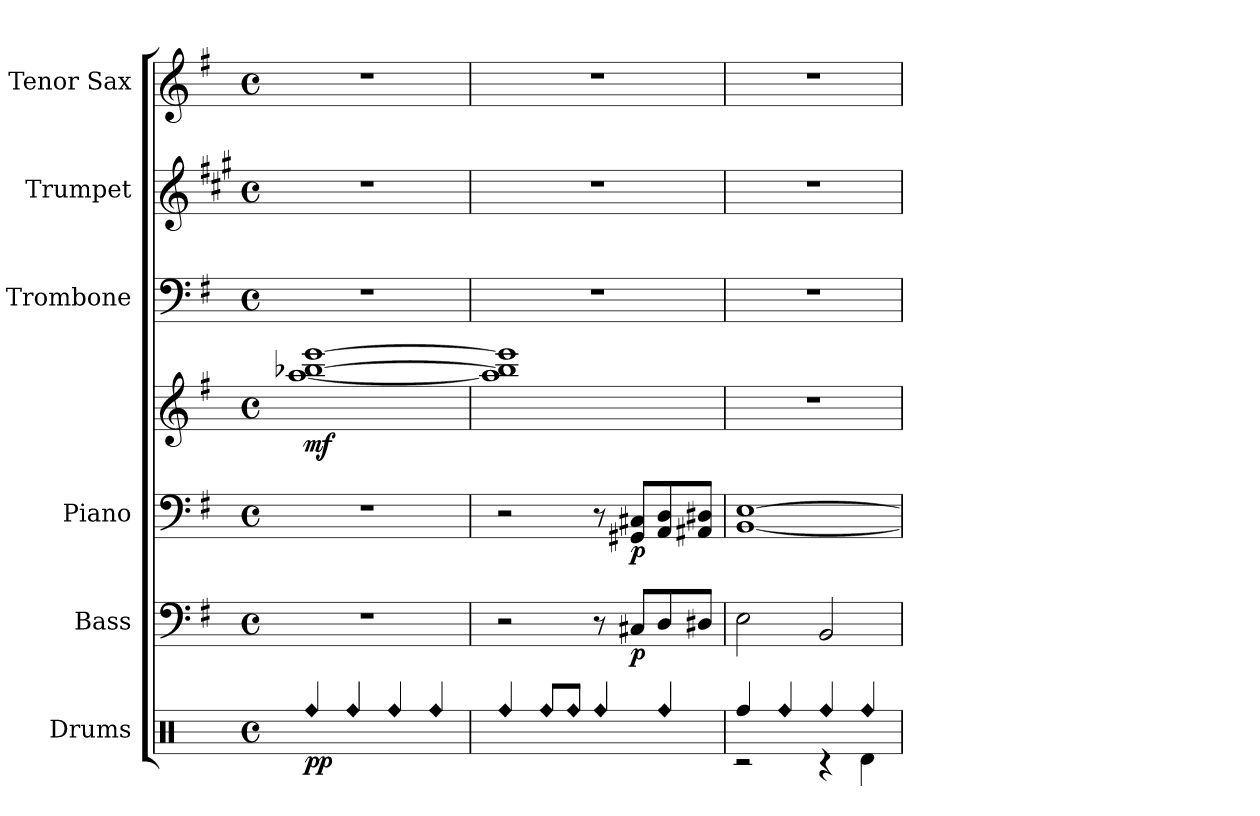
**kern	**dynam	**kern	**dynam	**kern	**kern	**dynam	**kern	**kern	**kern
*part6	*part6	*part5	*part5	*part4	*part4	*part4	*part3	*part2	*part1
*staff7	*staff7	*staff6	*staff6	*staff5	*staff4	*staff4/5	*staff3	*staff2	*staff1
*I"Drums	*	*I"Bass	*	*I"Piano	*	*	*I"Trombone	*I"Trumpet	*I"Tenor Sax
*I'Drums	*	*I'Bass	*	*I'Piano	*	*	*I'Tbn.	*I'Tpt.	*I'Tenor
*clefX	*	*clefF4	*	*clefF4	*clefG2	*	*clefF4	*clefG2	*clefG2
*	*	*ITrd7c12	*	*	*	*	*	*ITrd1c2	*ITrd8c14
*k[]	*	*k[f#]	*	*k[f#]	*k[f#]	*	*k[f#]	*k[f#]	*k[f#]
*M4/4	*	*M4/4	*	*M4/4	*M4/4	*	*M4/4	*M4/4	*M4/4
*met(c)	*	*met(c)	*	*met(c)	*met(c)	*	*met(c)	*met(c)	*met(c)
*MM120	*	*MM120	*	*MM120	*MM120	*	*MM120	*MM120	*MM120
=1	=1	=1	=1	=1	=1	=1	=1	=1	=1
!LO:N:head=diamond	!LO:DY:b	!	!	!	!	!LO:DY:b	!	!	!
4Rff/	pp	1r	.	1r	[1aa [1bb-X [1eee	mf	1r	1r	1r
!LO:N:head=diamond	!	!	!	!	!	!	!	!	!
4Rff/	.	.	.	.	.	.	.	.	.
!LO:N:head=diamond	!	!	!	!	!	!	!	!	!
4Rff/	.	.	.	.	.	.	.	.	.
!LO:N:head=diamond	!	!	!	!	!	!	!	!	!
4Rff/	.	.	.	.	.	.	.	.	.
=2	=2	=2	=2	=2	=2	=2	=2	=2	=2
!LO:N:head=diamond	!	!	!	!	!	!	!	!	!
4Rff/	.	2r	.	2r	1aa] 1bb-] 1eee]	.	1r	1r	1r
!LO:N:head=diamond	!	!	!	!	!	!	!	!	!
8Rff/L	.	.	.	.	.	.	.	.	.
!LO:N:head=diamond	!	!	!	!	!	!	!	!	!
8Rff/J	.	.	.	.	.	.	.	.	.
!LO:N:head=diamond	!	!	!	!	!	!	!	!	!
4Rff/	.	8r	.	8r	.	.	.	.	.
!	!	!	!LO:DY:b	!	!	!LO:DY:b=2	!	!	!
.	.	8CC#X/L	p	8GG#X/ 8C#X/L	.	p	.	.	.
!LO:N:head=diamond	!	!	!	!	!	!	!	!	!
4Rff/	.	8DD/	.	8AA/ 8D/	.	.	.	.	.
.	.	8DD#X/J	.	8AA#X/ 8D#X/J	.	.	.	.	.
=3	=3	=3	=3	=3	=3	=3	=3	=3	=3
!LO:N:head=diamond	!	!	!	!	!	!	!	!	!
*^	*	*	*	*	*	*	*	*	*
4Rff/	2r	.	2EE\	.	[1BB [1E	1r	.	1r	1r	1r
!LO:N:head=diamond	!	!	!	!	!	!	!	!	!	!
4Rff/	.	.	.	.	.	.	.	.	.	.
!LO:N:head=diamond	!	!	!	!	!	!	!	!	!	!
4Rff/	4r	.	2BBB/	.	.	.	.	.	.	.
!LO:N:head=diamond	!	!	!	!	!	!	!	!	!	!
4Rff/	4Rd\	.	.	.	.	.	.	.	.	.
*v	*v	*	*	*	*	*	*	*	*	*
=	=	=	=	=	=	=	=	=	=
*-	*-	*-	*-	*-	*-	*-	*-	*-	*-
